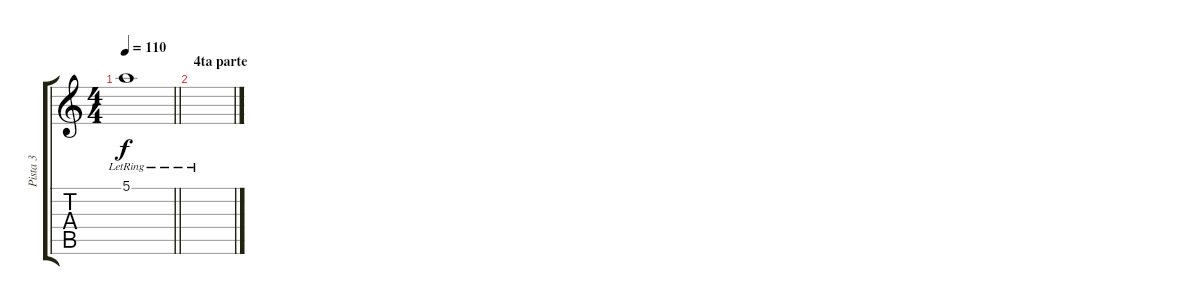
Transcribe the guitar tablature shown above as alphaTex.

\track ("Pista 3" "Pista 3") {instrument acousticguitarnylon}
\staff {score tabs}
\tuning (E4 B3 G3 D3 A2 E2) {hide}
\ts (4 4)
\tempo 110
\clef g2
\barLineRight lightlight
\ks c
5.1{lr}.1{dy f} |
\section ("" "4ta parte")
